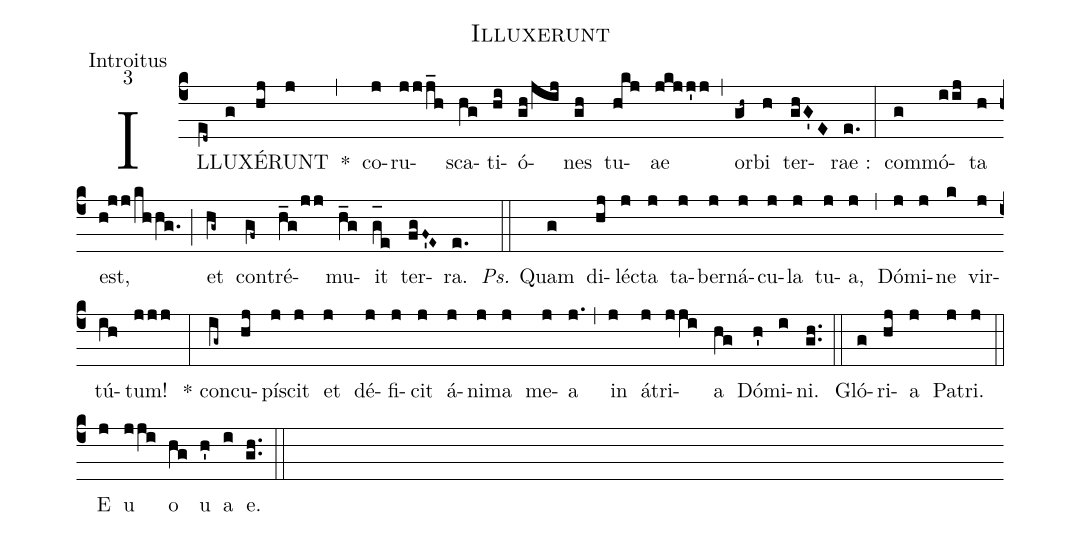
name:Illuxerunt;
office-part:Introitus;
mode:3;
%%
(c4) IL(e[ll:1]d~)LU(g)XÉ(hj)RUNT(j) *(,) co(j)ru(jjj_h)sca(hg)ti(hi)ó(gh/jij)nes(gh) tu(hkj)ae(jkjj'j) (,) or(gh~)bi(h) ter(ghG'E)rae :(e.) (:) com(g)mó(iij)ta(h) est,(h!jj/khhg.) (;) et(hg~) con(gf~)tré(h_g/jj)mu(h_g)it(g_[oh:h]e) ter(fgF'~E~)ra.(e.) (::) <i>Ps.</i> Quam(g) di(hj)lé(j)cta(j) ta(j)ber(j)ná(j)cu(j)la(j) tu(j)a,(j) (,) Dó(j)mi(j)ne(k) vir(j)tú(ih)tum!(jjj) (:) * con(ig~)cu(hj)pí(j)scit(j) et(j) dé(j)fi(j)cit(j) á(j)ni(j)ma(j) me(j)a(j.) (,) in(j) á(j)tri(jji)a(hg) Dó(h')mi(i)ni.(gh..) (::) Gló(g)ri(hj)a(j) Pa(j)tri.(j) (::) <eu>E(j) u(jji) o(hg) u(h') a(i) e.</eu>(gh..) (::)
